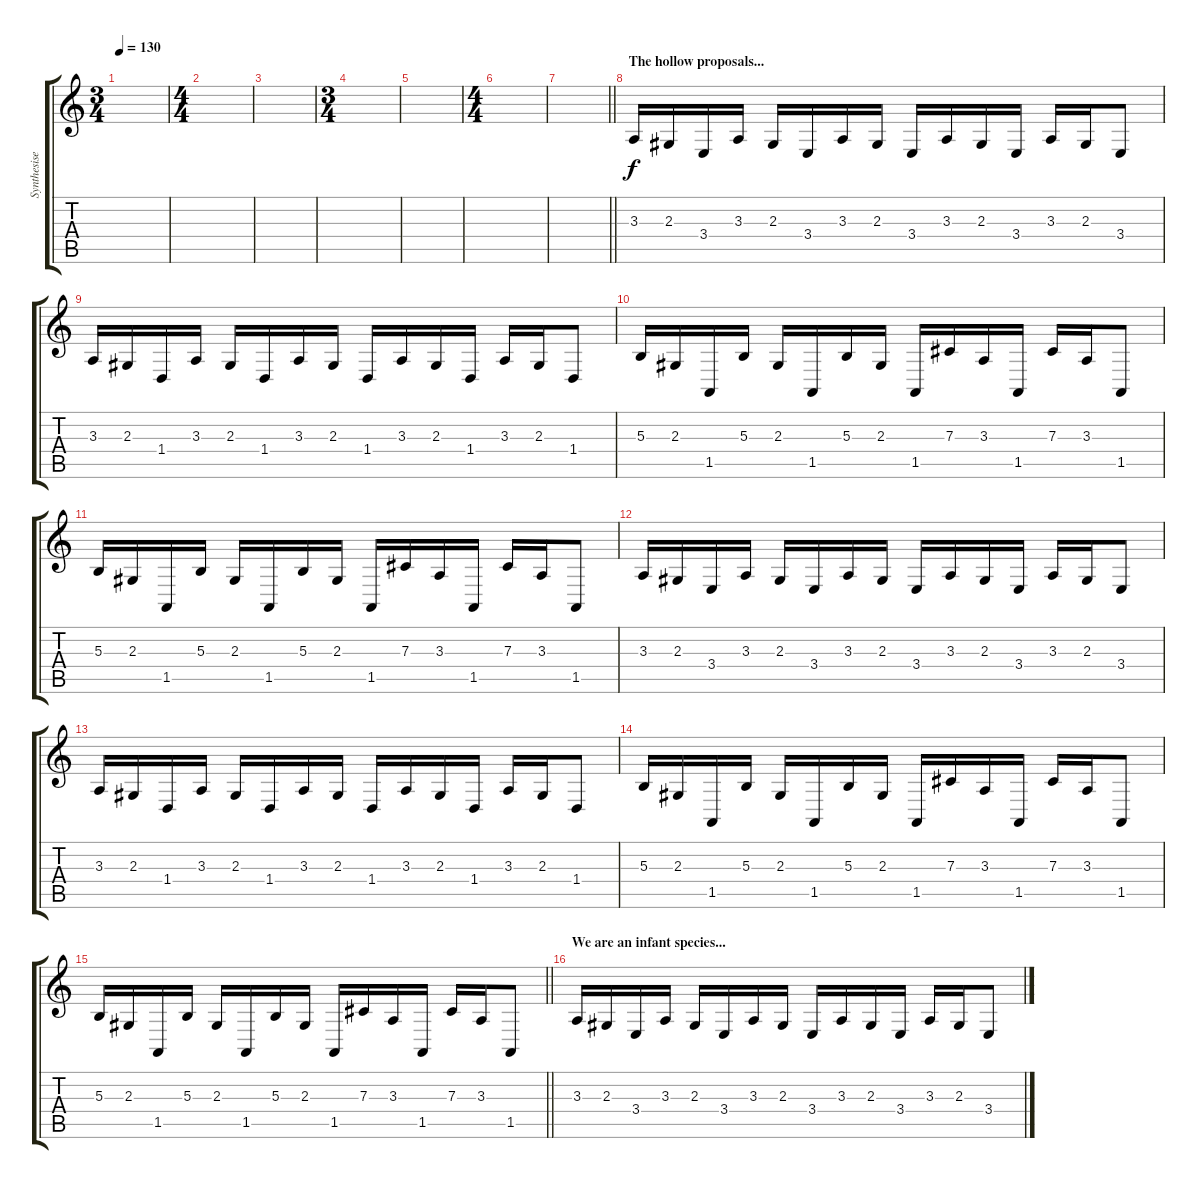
\track ("Synthesiser One" "Synthesise") {instrument lead1square}
\staff {score tabs}
\tuning (Eb4 Bb3 Gb3 Db3 Ab2 Db2) {hide}
\ts (3 4)
\tempo 130
\clef g2
\ks c
|
\ts (4 4)
|
|
\ts (3 4)
|
|
\ts (4 4)
|
\barLineRight lightlight
|
\section ("" "The hollow proposals...")
3.3.16 2.3.16 3.4.16 3.3.16 2.3.16 3.4.16 3.3.16 2.3.16 3.4.16 3.3.16 2.3.16 3.4.16 3.3.16 2.3.16 3.4.8 |
3.3.16 2.3.16 1.4.16 3.3.16 2.3.16 1.4.16 3.3.16 2.3.16 1.4.16 3.3.16 2.3.16 1.4.16 3.3.16 2.3.16 1.4.8 |
5.3.16 2.3.16 1.5.16 5.3.16 2.3.16 1.5.16 5.3.16 2.3.16 1.5.16 7.3.16 3.3.16 1.5.16 7.3.16 3.3.16 1.5.8 |
5.3.16 2.3.16 1.5.16 5.3.16 2.3.16 1.5.16 5.3.16 2.3.16 1.5.16 7.3.16 3.3.16 1.5.16 7.3.16 3.3.16 1.5.8 |
3.3.16 2.3.16 3.4.16 3.3.16 2.3.16 3.4.16 3.3.16 2.3.16 3.4.16 3.3.16 2.3.16 3.4.16 3.3.16 2.3.16 3.4.8 |
3.3.16 2.3.16 1.4.16 3.3.16 2.3.16 1.4.16 3.3.16 2.3.16 1.4.16 3.3.16 2.3.16 1.4.16 3.3.16 2.3.16 1.4.8 |
5.3.16 2.3.16 1.5.16 5.3.16 2.3.16 1.5.16 5.3.16 2.3.16 1.5.16 7.3.16 3.3.16 1.5.16 7.3.16 3.3.16 1.5.8 |
\barLineRight lightlight
5.3.16 2.3.16 1.5.16 5.3.16 2.3.16 1.5.16 5.3.16 2.3.16 1.5.16 7.3.16 3.3.16 1.5.16 7.3.16 3.3.16 1.5.8 |
\section ("" "We are an infant species...")
3.3.16 2.3.16 3.4.16 3.3.16 2.3.16 3.4.16 3.3.16 2.3.16 3.4.16 3.3.16 2.3.16 3.4.16 3.3.16 2.3.16 3.4.8
